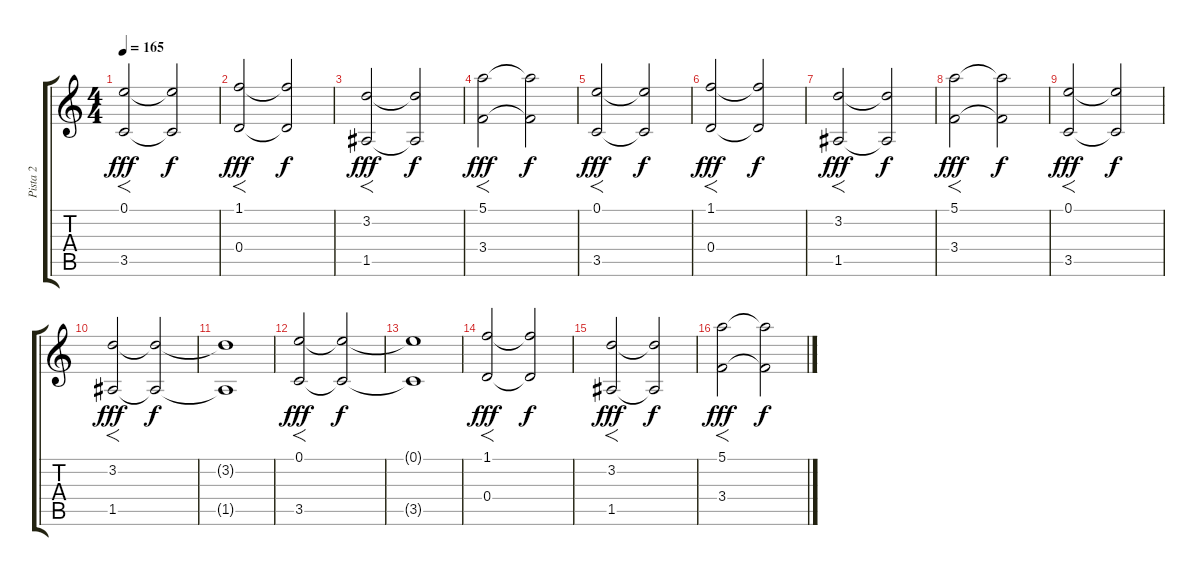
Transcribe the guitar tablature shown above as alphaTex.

\track ("Pista 2" "Pista 2") {instrument electricguitarclean}
\staff {score tabs}
\tuning (E4 B3 G3 D3 A2 E2) {hide}
\ts (4 4)
\tempo 165
\clef g2
\ks c
(0.1 3.5).2{f dy fff} (0.1{t} 3.5{t}).2{dy f} |
(1.1 0.4).2{f dy fff} (1.1{t} 0.4{t}).2{dy f} |
(3.2 1.5).2{f dy fff} (3.2{t} 1.5{t}).2{dy f} |
(5.1 3.4).2{f dy fff} (5.1{t} 3.4{t}).2{dy f} |
(0.1 3.5).2{f dy fff} (0.1{t} 3.5{t}).2{dy f} |
(1.1 0.4).2{f dy fff} (1.1{t} 0.4{t}).2{dy f} |
(3.2 1.5).2{f dy fff} (3.2{t} 1.5{t}).2{dy f} |
(5.1 3.4).2{f dy fff} (5.1{t} 3.4{t}).2{dy f} |
(0.1 3.5).2{f dy fff} (0.1{t} 3.5{t}).2{dy f} |
(3.2 1.5).2{f dy fff} (3.2{t} 1.5{t}).2{dy f} |
(3.2{t} 1.5{t}).1 |
(0.1 3.5).2{f dy fff} (0.1{t} 3.5{t}).2{dy f} |
(0.1{t} 3.5{t}).1 |
(1.1 0.4).2{f dy fff} (1.1{t} 0.4{t}).2{dy f} |
(3.2 1.5).2{f dy fff} (3.2{t} 1.5{t}).2{dy f} |
(5.1 3.4).2{f dy fff} (5.1{t} 3.4{t}).2{dy f}
